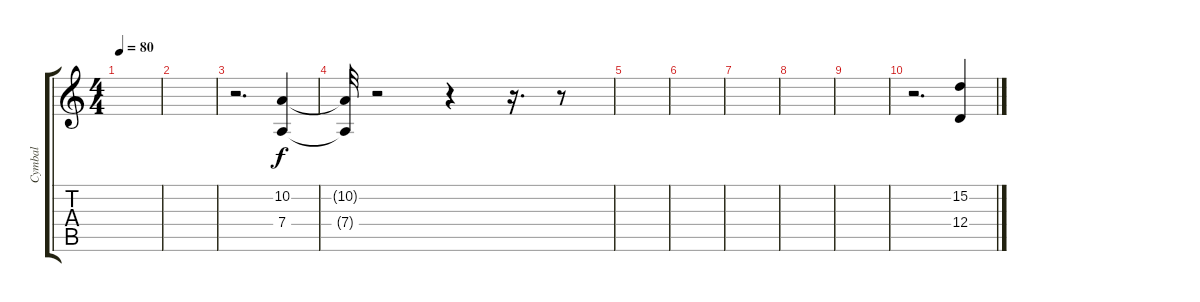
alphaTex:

\track ("Cymbal" "Cymbal") {instrument reversecymbal}
\staff {score tabs}
\tuning (E4 B3 G3 D3 A2 E2) {hide}
\ts (4 4)
\tempo 80
\clef g2
\ks c
|
|
r.2{d} (10.2 7.4).4 |
(10.2{t} 7.4{t}).32 r.2 r.4 r.16{d} r.8 |
|
|
|
|
|
r.2{d} (15.2 12.4).4
